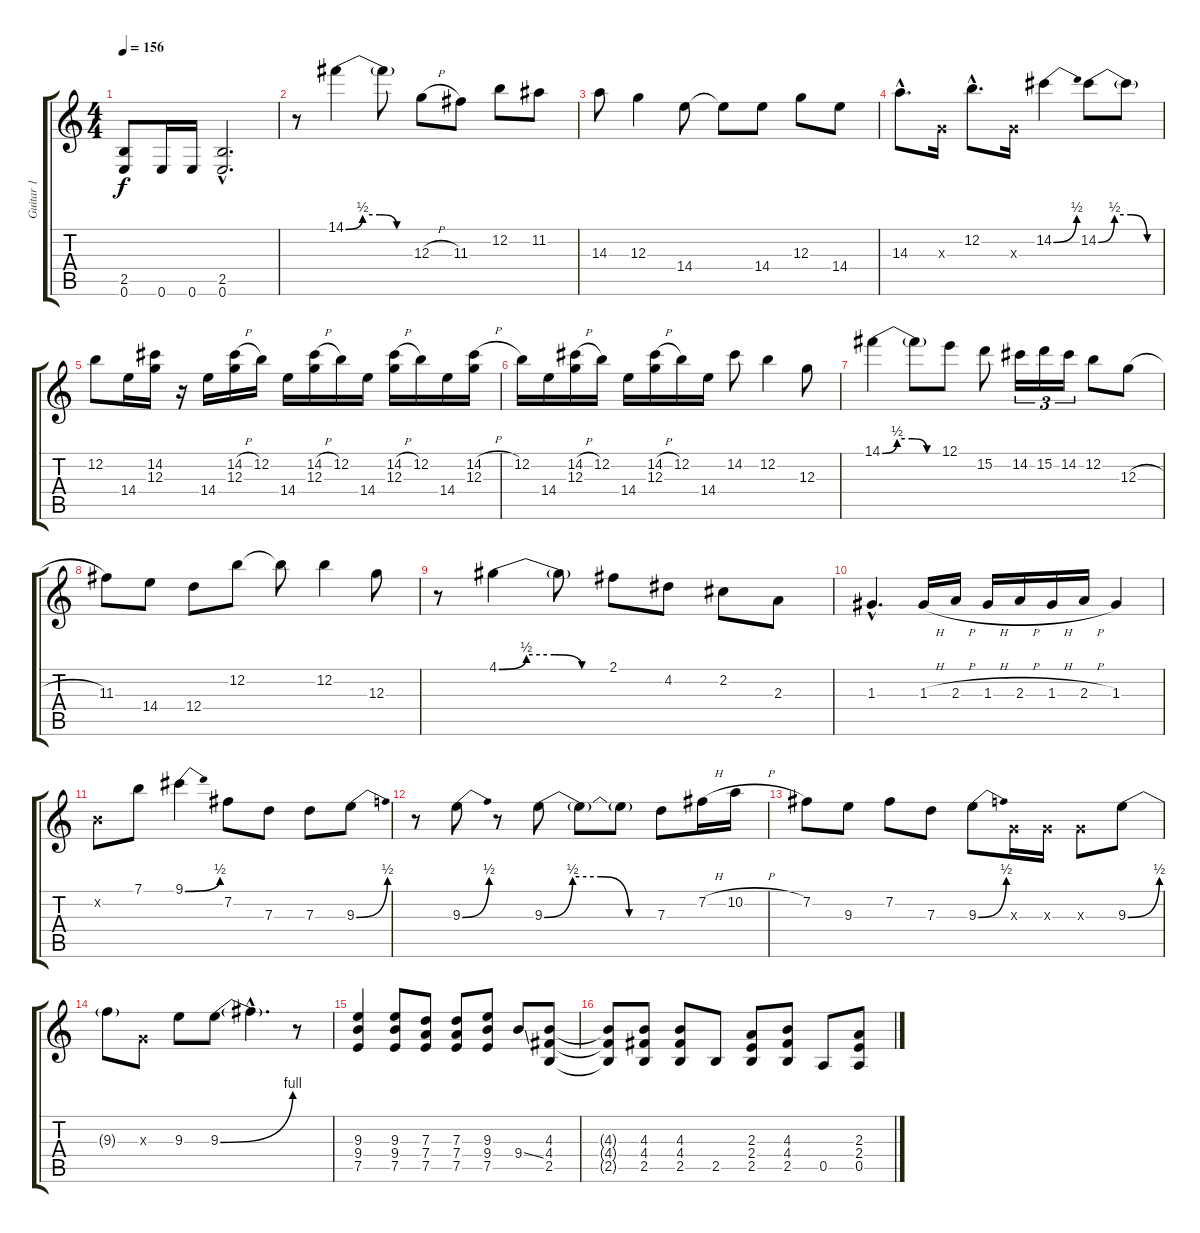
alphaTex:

\track ("Guitar 1" "Guitar 1") {instrument overdrivenguitar}
\staff {score tabs}
\tuning (E4 B3 G3 D3 A2 E2) {hide}
\ts (4 4)
\tempo 156
\clef g2
\ks c
(2.5 0.6).8{dy f} 0.6.16 0.6.16 (2.5{hac} 0.6{hac}).2{d} |
r.8 14.1{be (custom 0 0 15 2 30 2 45 0 60 0)}.4 14.1{t}.8 12.3{h}.8 11.3.8 12.2.8 11.2.8 |
14.3.8 12.3.4 14.4.8 14.4{t}.8 14.4.8 12.3.8 14.4.8 |
14.3{hac}.8{d} 0.3{x}.16 12.2{hac}.8{d} 0.3{x}.16 14.2{be (bend 0 0 60 2)}.4 14.2{be (custom 0 0 15 2 30 2 45 0 60 0)}.8 14.2{t}.8 |
12.2.8 14.4.16 (14.2 12.3).16 r.16 14.4.16 (14.2{h} 12.3).16 12.2.16 14.4.16 (14.2{h} 12.3).16 12.2.16 14.4.16 (14.2{h} 12.3).16 12.2.16 14.4.16 (14.2{h} 12.3).16 |
12.2.16 14.4.16 (14.2{h} 12.3).16 12.2.16 14.4.16 (14.2{h} 12.3).16 12.2.16 14.4.16 14.2.8 12.2.4 12.3.8 |
14.1{be (custom 0 0 15 2 30 2 45 0 60 0)}.4 14.1{t}.8 12.1.8 15.2.8 14.2.16{tu (3 2)} 15.2.16{tu (3 2)} 14.2.16{tu (3 2)} 12.2.8 12.3{h}.8 |
11.3.8 14.4.8 12.4.8 12.2.8 12.2{t}.8 12.2.4 12.3.8 |
r.8 4.1{be (custom 0 0 15 2 30 2 45 0 60 0)}.4 4.1{t}.8 2.1.8 4.2.8 2.2.8 2.3.8 |
1.3{hac}.4{d} 1.3{h}.16 2.3{h}.16 1.3{h}.16 2.3{h}.16 1.3{h}.16 2.3{h}.16 1.3.4 |
0.2{x}.8 7.1.8 9.1{be (bend 0 0 60 2)}.4 7.2.8 7.3.8 7.3.8 9.3{be (bend 0 0 60 2)}.8 |
r.8 9.3{be (bend 0 0 60 2)}.8 r.8 9.3{be (custom 0 0 15 2 30 2 45 0 60 0)}.8 9.3{t}.8 9.3{t}.8 7.3.8 7.2{h}.16 10.2{h}.16 |
7.2.8 9.3.8 7.2.8 7.3.8 9.3{be (bend 0 0 60 2)}.8 0.3{x}.16 0.3{x}.16 0.3{x}.8 9.3{be (bend 0 0 60 2)}.8 |
9.3{t}.8 0.3{x}.8 9.3.8 9.3{be (bend 0 0 60 4)}.8 9.3{hac t}.4{d} r.8 |
(9.3 9.4 7.5).4 (9.3 9.4 7.5).8 (7.3 7.4 7.5).8 (7.3 7.4 7.5).8 (9.3 9.4 7.5).8 9.4{ss}.8 (4.3 4.4 2.5).8 |
(4.3{t} 4.4{t} 2.5{t}).8 (4.3 4.4 2.5).8 (4.3 4.4 2.5).8 2.5.8 (2.3 2.4 2.5).8 (4.3 4.4 2.5).8 0.5.8 (2.3 2.4 0.5).8
